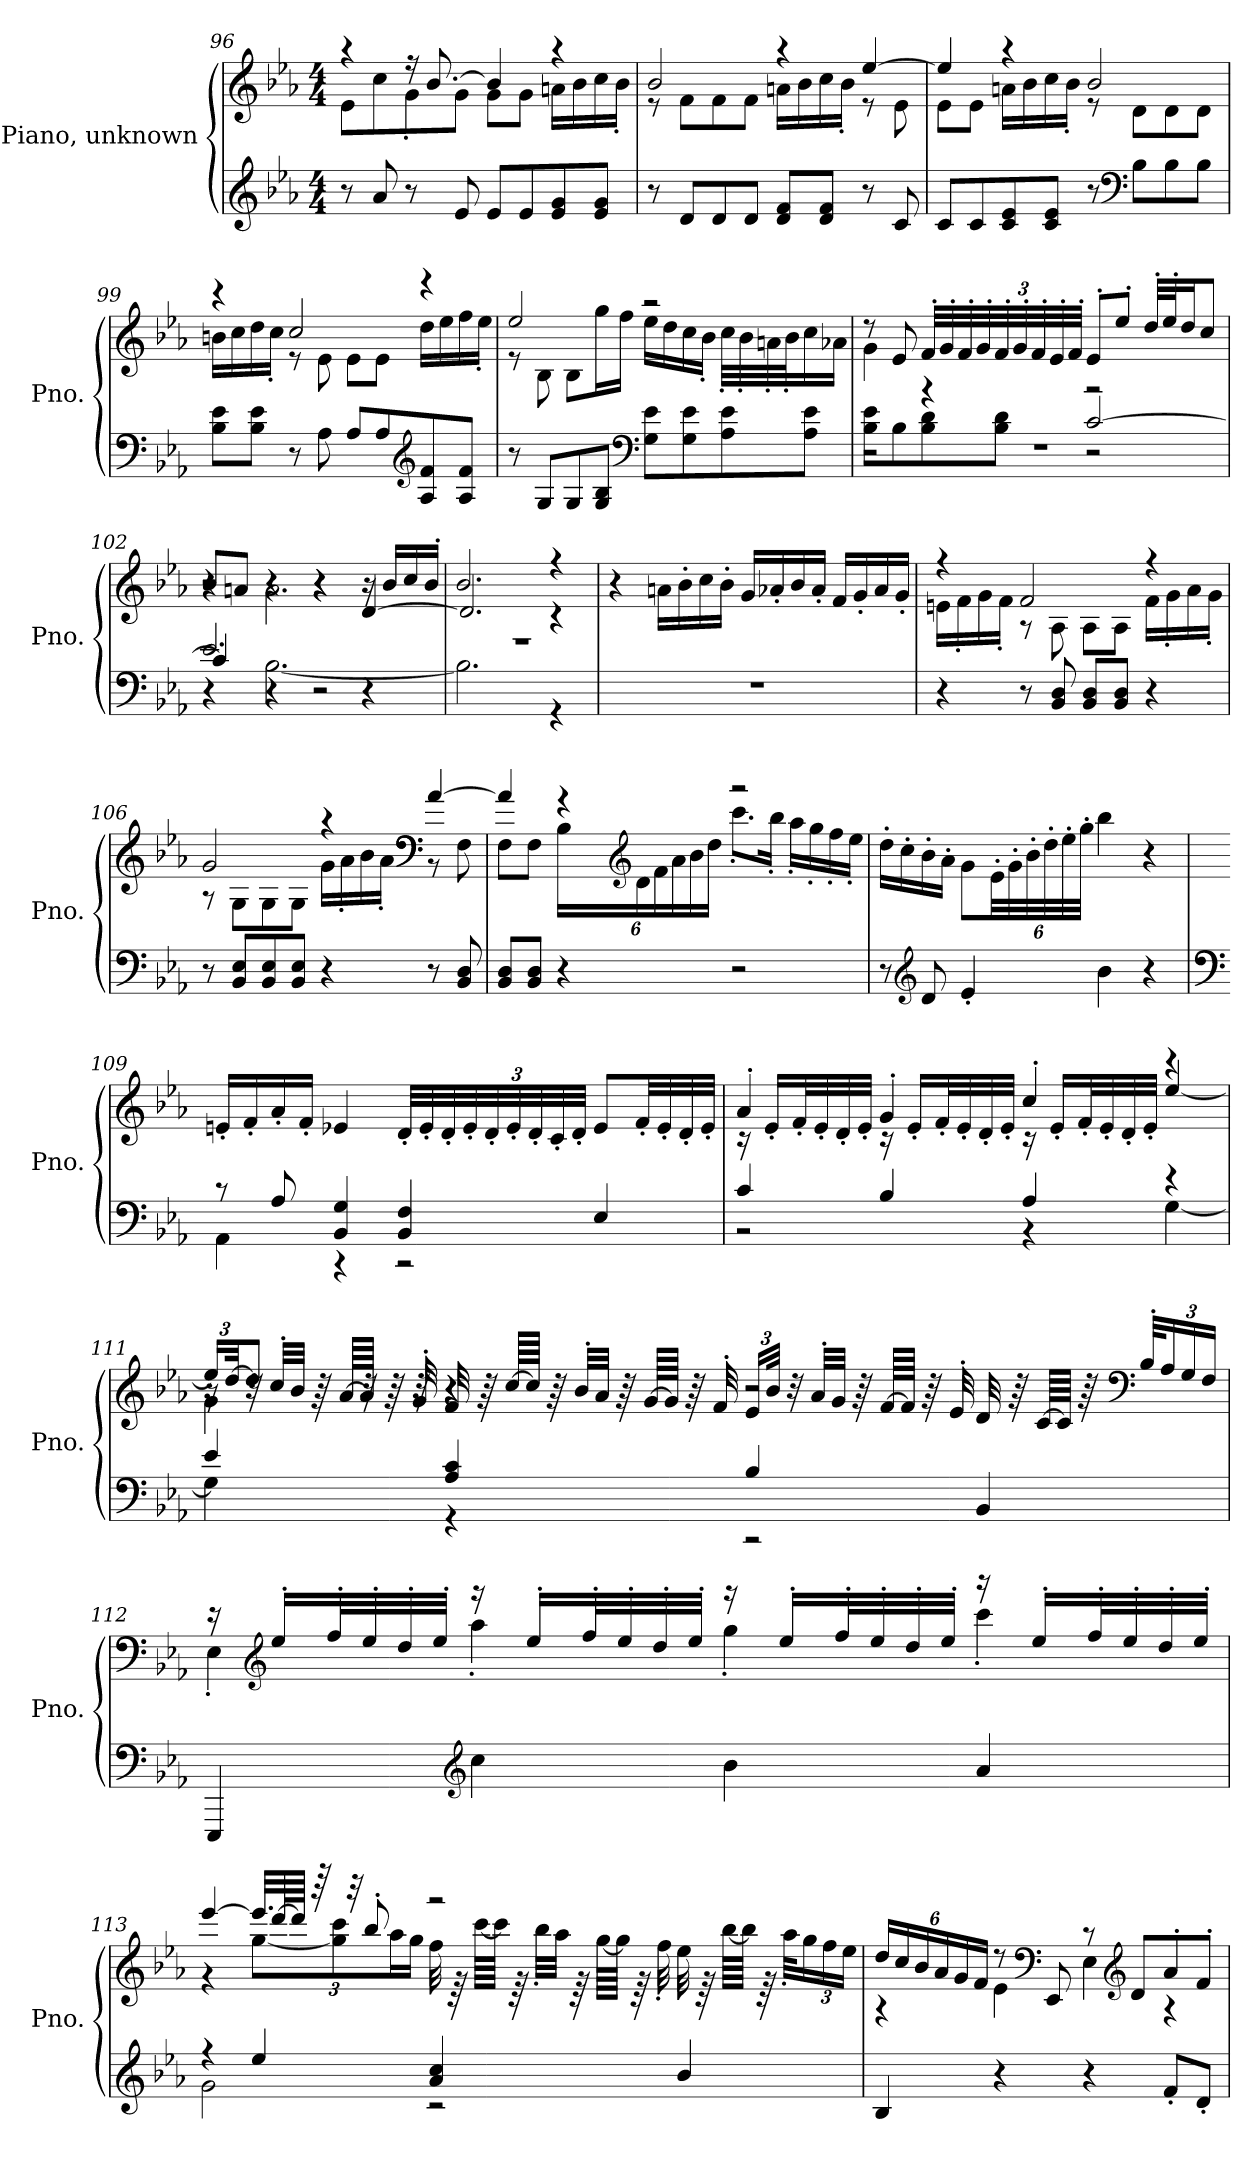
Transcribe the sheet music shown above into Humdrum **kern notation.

**kern	**kern
*part1	*part1
*staff2	*staff1
*I"Piano, unknown	*
*I'Pno.	*
*clefG2	*clefG2
*k[b-e-a-]	*k[b-e-a-]
*M4/4	*M4/4
=96	=96
*	*^
8r	4r	8e-\L
8a-/	.	8cc\
8r	16r	8g'\
.	[8.b-/	.
8e-/	.	8g\J
8e-/L	4b-/]	8g\L
8e-/	.	8g\J
8e-/ 8g/	4r	16an\LL
.	.	16b-\
8e-/ 8g/J	.	16cc\
.	.	16b-'\JJ
=97	=97	=97
8r	2b-/	8r
8d/L	.	8f\L
8d/	.	8f\
8d/J	.	8f\J
8d/ 8f/L	4r	16an\LL
.	.	16b-\
8d/ 8f/J	.	16cc\
.	.	16b-'\JJ
8r	[4ee-/	8r
8c/	.	8e-\
!!LO:LB:g=z	!!
=98	=98	=98
8c/L	4ee-/]	8e-\L
8c/	.	8e-\J
8c/ 8e-/	4r	16an\LL
.	.	16b-\
8c/ 8e-/J	.	16cc\
.	.	16b-'\JJ
8r	2b-/	8r
*clefF4	*	*
8B-\L	.	8d\L
8B-\	.	8d\
8B-\J	.	8d\J
=99	=99	=99
8B-\ 8e-\L	4r	16bn\LL
.	.	16cc\
8B-\ 8e-\J	.	16dd\
.	.	16cc'\JJ
8r	2cc/	8r
8A-\	.	8e-\
8A-/L	.	8e-\L
8A-/	.	8e-\J
*clefG2	*	*
8A-/ 8f/	4r	16dd\LL
.	.	16ee-\
8A-/ 8f/J	.	16ff\
.	.	16ee-'\JJ
=100	=100	=100
8r	2ee-/	8r
8G/L	.	8B-\
8G/	.	8B-\L
8G/ 8B-/J	.	16gg\L
.	.	16ff\JJ
*clefF4	*	*
8G\ 8e-\L	2r	16ee-\LL
.	.	16dd\
8G\ 8e-\	.	16cc\
.	.	16b-'\JJ
8A-\ 8e-\	.	32cc'\LLL
.	.	32b-'\
.	.	32an'\
.	.	32b-'\J
8A-\ 8e-\J	.	16cc\
.	.	16a-X\JJ
!!LO:LB:g=z	!!
=101	=101	=101
*^	*	*
*	*^	*	*
1r	8B-\ 8e-\L	2r	8r	4g\
.	8B-\	.	8e-/	.
.	8B-\ 8d\	.	32f'/LLL	4r
.	.	.	32g'/	.
.	.	.	32f'/	.
.	.	.	32g'/	.
*	*	*	*Xbrackettup	*
.	8B-\ 8d\J	.	48f'/	.
.	.	.	48g'/	.
.	.	.	48f'/	.
.	.	.	32e-'/	.
.	.	.	32f'/JJJ	.
.	2r	[2c/	8e-'/L	2r
.	.	.	8ee-'/J	.
.	.	.	32dd'/LLL	.
.	.	.	32ee-'/J	.
.	.	.	16dd/J	.
.	.	.	8cc/J	.
=102	=102	=102	=102	=102
*	*	*	*	*^
2.e-/	4r	4c/]	8b-/L	4r	2r
.	.	.	8an/J	.	.
.	[2.B-\	4r	4r	2.a\	.
.	.	2r	4r	.	4r
4r	.	.	16r	.	[4d/
.	.	.	16b-/LL	.	.
.	.	.	16cc/	.	.
.	.	.	16b-'/JJ	.	.
*	*v	*v	*	*	*
*	*	*	*v	*v
=103	=103	=103	=103
1r	2.B-\]	2.b-/	2.d/]
.	4r	4r	4r
*v	*v	*	*
*	*v	*v
!!LO:PB:g=z
=104	=104
1r	4r
.	16an\LL
.	16b-'\
.	16cc\
.	16b-'\JJ
.	16g/LL
.	16a-X'/
.	16b-/
.	16a-'/JJ
.	16f/LL
.	16g'/
.	16a-/
.	16g'/JJ
=105	=105
*	*^
4r	4r	16en\LL
.	.	16f'\
.	.	16g\
.	.	16f'\JJ
8r	2f/	8r
8BB-/ 8D/	.	8A-\
8BB-/ 8D/L	.	8A-\L
8BB-/ 8D/J	.	8A-\J
4r	4r	16f\LL
.	.	16g'\
.	.	16a-\
.	.	16g'\JJ
=106	=106	=106
8r	2g/	8r
8BB-/ 8E-/L	.	8G\L
8BB-/ 8E-/	.	8G\
8BB-/ 8E-/J	.	8G\J
4r	4r	16g\LL
.	.	16a-'\
.	.	16b-\
.	.	16a-'\JJ
*	*clefF4	*
8r	[4a-/	8r
8BB-/ 8D/	.	8F\
!!LO:LB:g=z	!!
=107	=107	=107
8BB-/ 8D/L	4a-/]	8F\L
8BB-/ 8D/J	.	8F\J
4r	4r	24B-\LL
*	*clefG2	*
.	.	24d\
.	.	24f\
.	.	24a-\
.	.	24b-\
.	.	24dd\JJ
2r	2r	8.ccc'\L
.	.	16bb-'\Jk
.	.	16aa-'\LL
.	.	16gg'\
.	.	16ff'\
.	.	16ee-'\JJ
*	*v	*v
=108	=108
8r	16dd'\LL
.	16cc'\
*clefG2	*
8d/	16b-'\
.	16a-'\JJ
4e-'/	8g\L
.	48e-'\LL
.	48g'\
.	48b-'\
.	48dd'\
.	48ee-'\
.	48gg'\JJJ
4b-\	4bb-\
4r	4r
!!LO:LB:g=z
=109	=109
*clefF4	*
*^	*
8r	4AA-\	16en'/LL
.	.	16f'/
8A-/	.	16a-'/
.	.	16f'/JJ
4BB-/ 4G/	4r	4e-X/
4BB-/ 4F/	2r	32d'/LLL
.	.	32e-'/
.	.	32d'/
.	.	32e-'/
.	.	48d'/
.	.	48e-'/
.	.	48d'/
.	.	32c'/
.	.	32d'/JJJ
4E-/	.	8e-/L
.	.	32f'/LL
.	.	32e-'/
.	.	32d'/
.	.	32e-'/JJJ
=110	=110	=110
*	*	*^
4c/	2r	4a-'/	16r
.	.	.	16e-'/LL
.	.	.	32f'/L
.	.	.	32e-'/
.	.	.	32d'/
.	.	.	32e-'/JJJ
4B-/	.	4g'/	16r
.	.	.	16e-'/LL
.	.	.	32f'/L
.	.	.	32e-'/
.	.	.	32d'/
.	.	.	32e-'/JJJ
4A-/	4r	4cc'/	16r
.	.	.	16e-'/LL
.	.	.	32f'/L
.	.	.	32e-'/
.	.	.	32d'/
.	.	.	32e-'/JJJ
4r	[4G\	4r	[4ee-/
!!LO:LB:g=z
=111	=111	=111	=111
*	*	*	*^
4e-/	4G\]	16r	4g\	24ee-/LL]
.	.	.	.	[48dd/JK
.	.	32r	.	8dd/J]
.	.	32cc'/LLL	.	.
.	.	32b-/JJJ	.	.
.	.	64r	.	.
.	.	[64a-/LLLL	.	.
.	.	64a-/JJJJ]	.	32r
.	.	64r	.	.
.	.	32r	.	32g'/
4A-/ 4c/	4r	4r	4r	32f/
.	.	.	.	64r
.	.	.	.	[64cc/LLLL
.	.	.	.	64cc/JJJJ]
.	.	.	.	64r
.	.	.	.	32b-'/LLL
.	.	.	.	32a-/JJJ
.	.	.	.	64r
.	.	.	.	[64g/LLLL
.	.	.	.	64g/JJJJ]
.	.	.	.	64r
.	.	.	.	32f'/
4B-/	2r	2r	2r	24e-/LL
.	.	.	.	48b-/JJk
.	.	.	.	32r
.	.	.	.	32a-'/LLL
.	.	.	.	32g/JJJ
.	.	.	.	64r
.	.	.	.	[64f/LLLL
.	.	.	.	64f/JJJJ]
.	.	.	.	64r
.	.	.	.	32e-'/
4BB-/	.	.	.	32d/
.	.	.	.	64r
.	.	.	.	[64c/LLLL
.	.	.	.	64c/JJJJ]
.	.	.	.	64r
*	*	*clefF4	*	*
.	.	.	.	32B-'/KLL
.	.	.	.	24A-/
.	.	.	.	24G/
.	.	.	.	24F/JJ
*v	*v	*	*	*
*	*	*v	*v
!!LO:LB:g=z
=112	=112	=112
4EEE-/	16r	4E-'\
*	*clefG2	*
.	16ee-'/LL	.
.	32ff'/L	.
.	32ee-'/	.
.	32dd'/	.
.	32ee-'/JJJ	.
*clefG2	*	*
4cc\	16r	4aa-'\
.	16ee-'/LL	.
.	32ff'/L	.
.	32ee-'/	.
.	32dd'/	.
.	32ee-'/JJJ	.
4b-\	16r	4gg'\
.	16ee-'/LL	.
.	32ff'/L	.
.	32ee-'/	.
.	32dd'/	.
.	32ee-'/JJJ	.
4a-/	16r	4ccc'\
.	16ee-'/LL	.
.	32ff'/L	.
.	32ee-'/	.
.	32dd'/	.
.	32ee-'/JJJ	.
!!LO:LB:g=z	!!
=113	=113	=113
*^	*	*
4r	2g\	[4eee-/	4r
4ee-/	.	32.eee-/LLL]	[12gg\L
.	.	[64ddd/L	.
.	.	64ddd/JJJJ]	.
.	.	64r	.
.	.	.	12gg\] 12ccc\
.	.	32r	.
.	.	8bb-'/	.
.	.	.	24aa-\L
.	.	.	24gg\JJ
4a-/ 4cc/	2r	2r	32ff\
.	.	.	64r
.	.	.	[64ccc\LLLL
.	.	.	64ccc\JJJJ]
.	.	.	64r
.	.	.	32bb-'\LLL
.	.	.	32aa-\JJJ
.	.	.	64r
.	.	.	[64gg\LLLL
.	.	.	64gg\JJJJ]
.	.	.	64r
.	.	.	32ff'\
4b-/	.	.	32ee-\
.	.	.	64r
.	.	.	[64bb-\LLLL
.	.	.	64bb-\JJJJ]
.	.	.	64r
.	.	.	32aa-'\KLL
.	.	.	24gg\
.	.	.	24ff\
.	.	.	24ee-\JJ
*v	*v	*	*
!!LO:PB:g=z	!!
=114	=114	=114
4B-/	24dd/LL	4r
.	24cc/	.
.	24b-/	.
.	24a-/	.
.	24g/	.
.	24f/JJ	.
4r	8r	4e-\
*	*clefF4	*
.	8EE-/	.
4r	8r	4E-\
*	*clefG2	*
.	8d/L	.
8f'/L	8a-'/	4r
8d'/J	8f'/J	.
*	*v	*v
=	=
*-	*-
